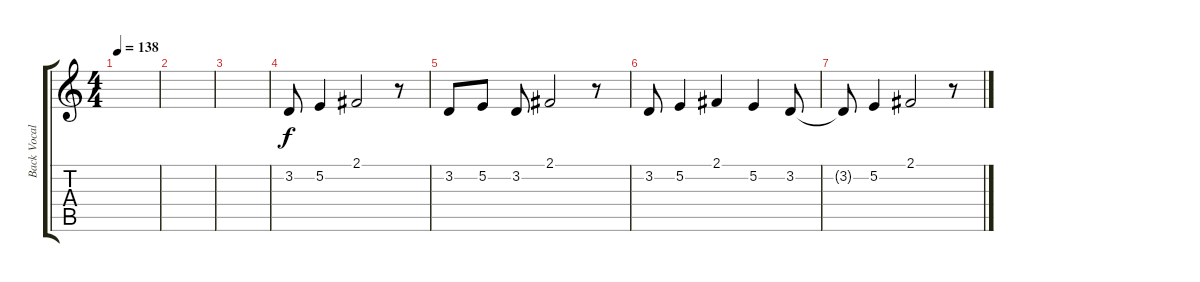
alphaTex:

\track ("Back Vocals" "Back Vocal") {instrument tenorsax}
\staff {score tabs}
\tuning (E4 B3 G3 D3 A2 E2) {hide}
\ts (4 4)
\tempo 138
\clef g2
\ks c
|
|
|
3.2.8 5.2.4 2.1.2 r.8 |
3.2.8 5.2.8 3.2.8 2.1.2 r.8 |
3.2.8 5.2.4 2.1.4 5.2.4 3.2.8 |
3.2{t}.8 5.2.4 2.1.2 r.8
